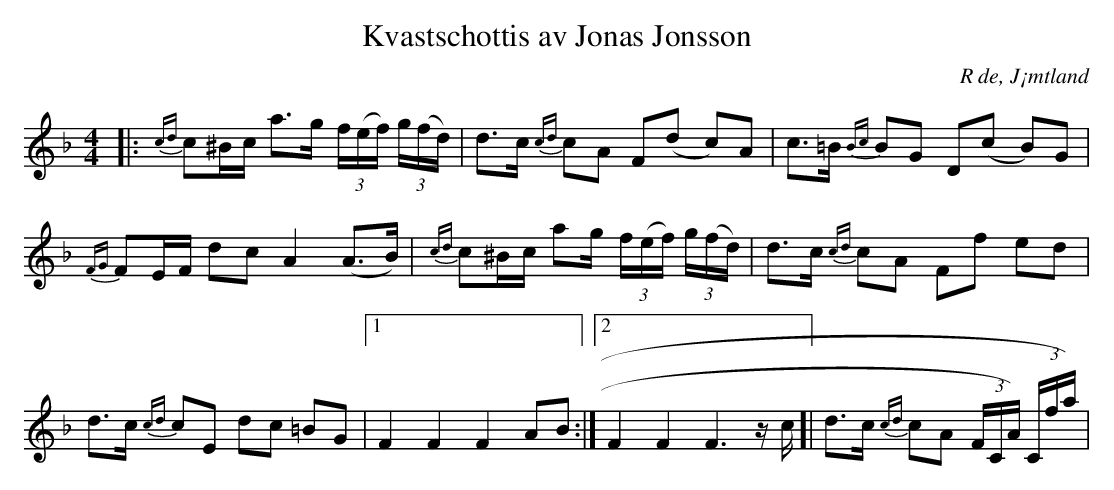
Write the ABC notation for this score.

X:1
T:Kvastschottis av Jonas Jonsson
O:R de, J¡mtland
M:4/4
L:1/16
K:F
|: {cd}c2^Bc a2>g2 (3f(ef) (3g(fd) | d2>c2 {cd}c2A2 F2(d2- c2)A2 | c2>=B2 {Bc}B2G2 D2(c2- B2)G2 | {FG}F2EF d2c2 A4 (A2>B2) | {cd}c2^Bc a2g (3f(ef) (3g(fd) | d2>c2 {cd}c2A2 F2f2 e2d2 | d2>c2 {cd}c2E2 d2c2 =B2G2 |1 F4 F4 F4 A2B2 :|2 F4 F4 F4> z2c ]| d2>c2 {cd}c2A2 (3FCA) (3Cfa) |
